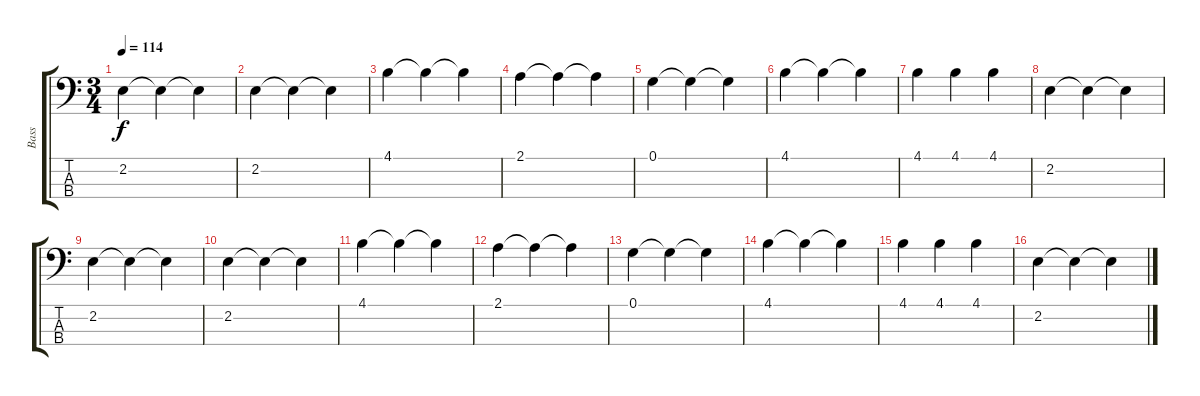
\track ("Bass" "Bass") {instrument acousticbass}
\staff {score tabs}
\tuning (G2 D2 A1 E1) {hide}
\ts (3 4)
\tempo 114
\clef f4
\ks c
2.2.4{dy f} 2.2{t}.4 2.2{t}.4 |
2.2.4 2.2{t}.4 2.2{t}.4 |
4.1.4 4.1{t}.4 4.1{t}.4 |
2.1.4 2.1{t}.4 2.1{t}.4 |
0.1.4 0.1{t}.4 0.1{t}.4 |
4.1.4 4.1{t}.4 4.1{t}.4 |
4.1.4 4.1.4 4.1.4 |
2.2.4 2.2{t}.4 2.2{t}.4 |
2.2.4 2.2{t}.4 2.2{t}.4 |
2.2.4 2.2{t}.4 2.2{t}.4 |
4.1.4 4.1{t}.4 4.1{t}.4 |
2.1.4 2.1{t}.4 2.1{t}.4 |
0.1.4 0.1{t}.4 0.1{t}.4 |
4.1.4 4.1{t}.4 4.1{t}.4 |
4.1.4 4.1.4 4.1.4 |
2.2.4 2.2{t}.4 2.2{t}.4
